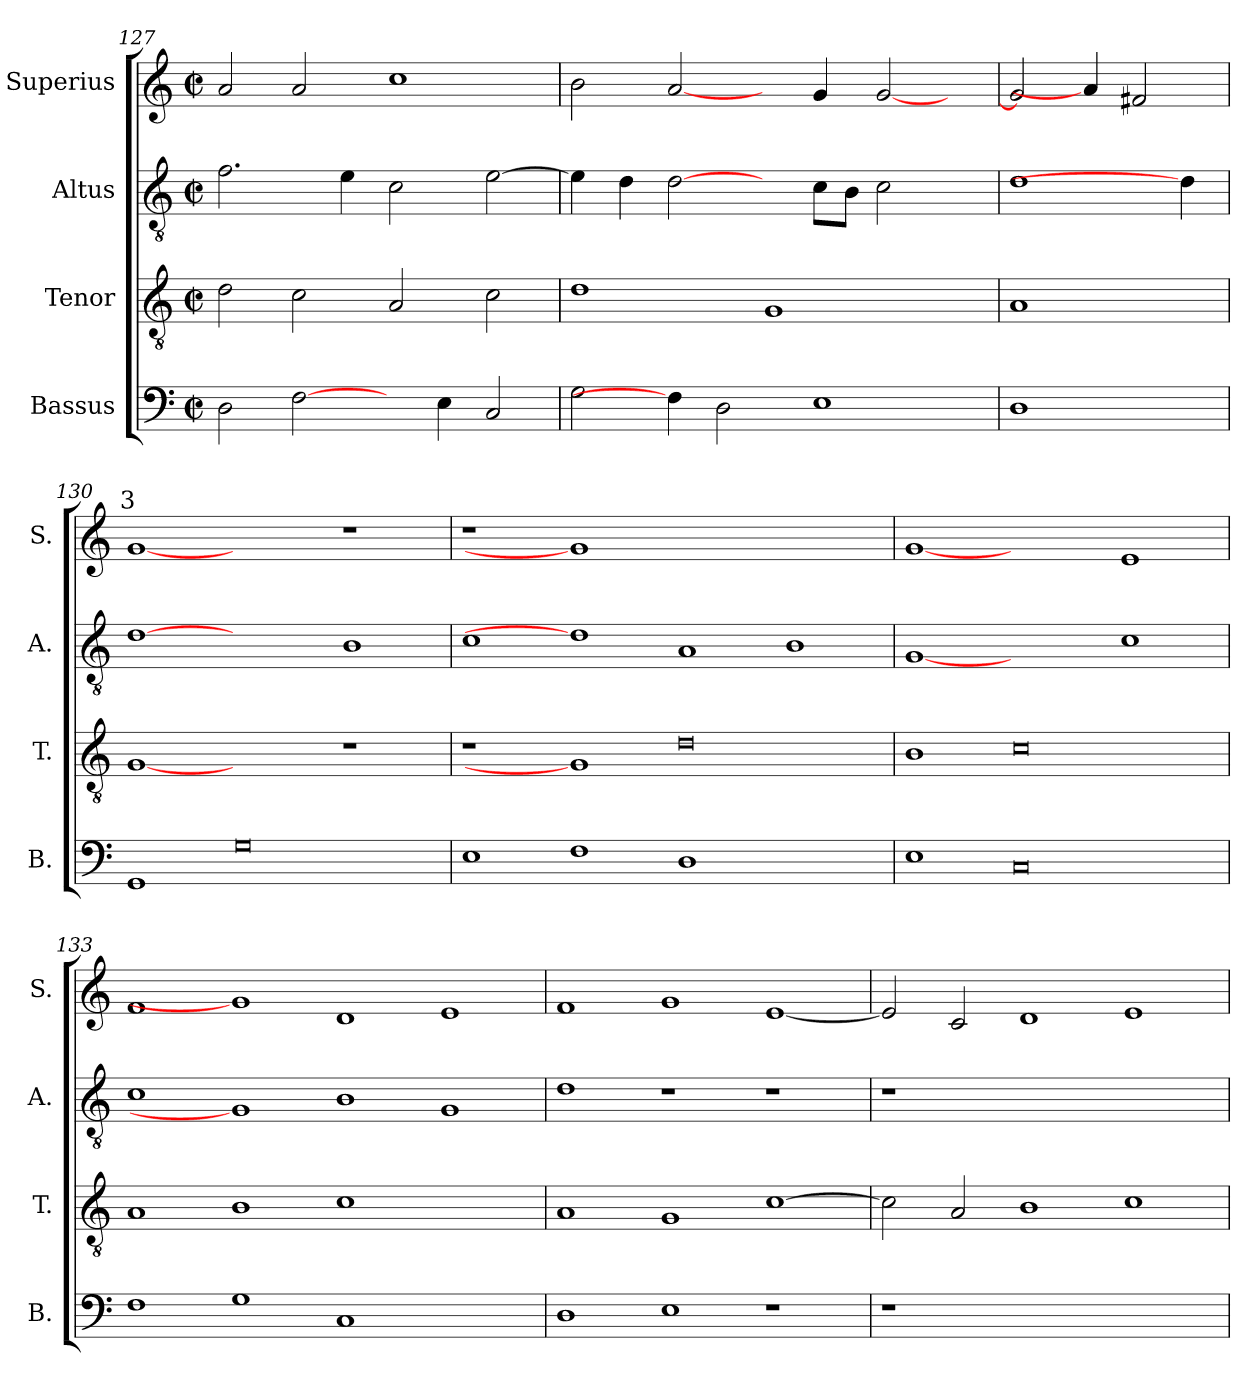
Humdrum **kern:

**kern	**kern	**kern	**kern
*part4	*part3	*part2	*part1
*staff4	*staff3	*staff2	*staff1
*I"Bassus	*I"Tenor	*I"Altus	*I"Superius
*I'B.	*I'T.	*I'A.	*I'S.
*clefF4	*clefGv2	*clefGv2	*clefG2
*	*ITrd7c12	*ITrd7c12	*
*k[]	*k[]	*k[]	*k[]
*C:	*C:	*C:	*C:
*M2/2	*M2/2	*M2/2	*M2/2
*met(c|)	*met(c|)	*met(c|)	*met(c|)
=127	=127	=127	=127
2Di\	2Di\	2.Fi\	2ai/
[2Fi\	2Ci\	.	2ai/
.	.	4Ei\	.
4ryy	2AAi/	2Ci\	1cci
4Ei\	.	.	.
2Ci/	2Ci\	[>2Ei\	.
=128	=128	=128	=128
2Gi\	1Di	4Ei\]	2bi\
.	.	4Di\	.
4Fi\]	.	[2Di\	[2ai/
2Di\	.	.	.
.	1GGi	4ryy	4ryy
1Ei	.	8Ci\L	4gi/
.	.	8BBi\J	.
.	.	2Ci\	[<2gi/
.	4ryy	4ryy	4ryy
=129	=129	=129	=129
1Di	1AAi	1Di	2gi/]
.	.	.	4ai/]
.	.	.	2f#Xi/
4ryy	4ryy	4Di\]	.
!!LO:PB:g=z
=130	=130	=130	=130
!	!	!	!LO:TX:cj:t=3
1GGi	[1GGi	[1Di	[1gi
0Gi	1ryy	1ryy	1ryy
.	1r	1BBi	1r
=131	=131	=131	=131
!	!	!	!LO:N:vis=1
1Ei	1r	1Ci	1r
1Fi	1GGi]	1Di]	1gi]
1Di	0Di	1AAi	0ryy
1ryy	.	1BBi	.
=132	=132	=132	=132
1Ei	1BBi	[1GGi	[1gi
0Ci	0Ci	1ryy	1ryy
.	.	1Ci	1ei
=133	=133	=133	=133
1Fi	1AAi	1Ci	1fi
1Gi	1BBi	1GGi]	1gi]
1Ci	1Ci	1BBi	1di
1ryy	1ryy	1GGi	1ei
=134	=134	=134	=134
1Di	1AAi	1Di	1fi
1Ei	1GGi	1r	1gi
1r	[>1Ci	1r	[<1ei
!!LO:LB:g=z
=135	=135	=135	=135
!LO:N:vis=1	!	!LO:N:vis=1	!
1r	2Ci\]	1r	2ei/]
.	2AAi/	.	2ci/
0ryy	1BBi	0ryy	1di
.	1Ci	.	1ei
=	=	=	=
*-	*-	*-	*-
